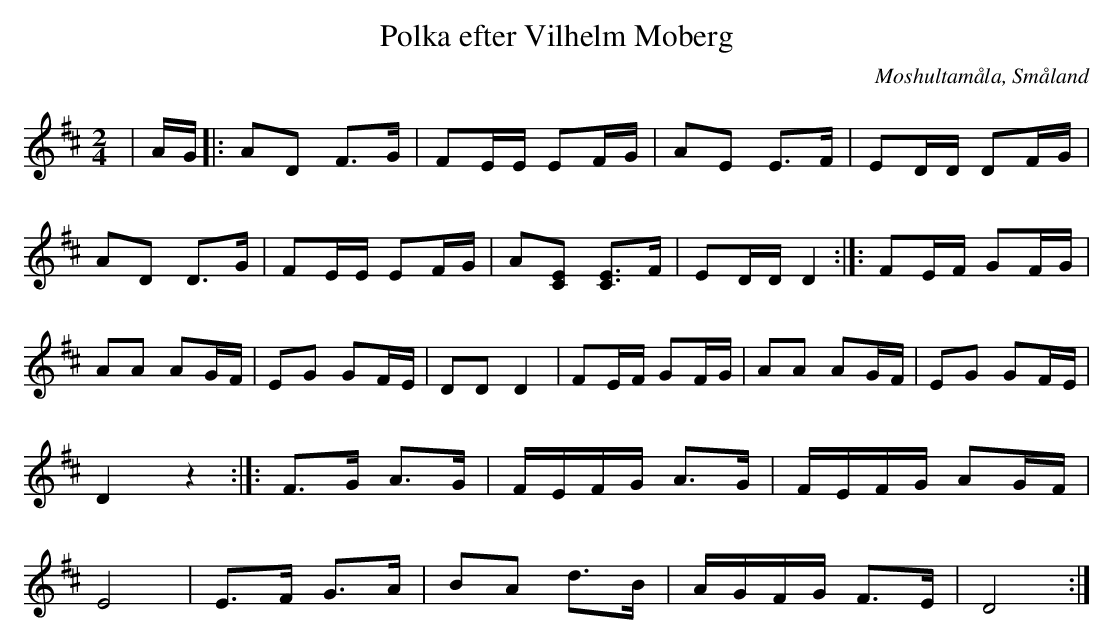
X:1
T:Polka efter Vilhelm Moberg
O:Moshultamåla, Småland
M:2/4
L:1/16
K:D
| AG|: A2D2 F3G | F2EE E2FG | A2E2 E3F | E2DD D2FG | A2D2 D3G | F2EE E2FG | A2[E2C2] [E3C3]F | E2DD D4 :|]: F2EF G2FG | A2A2 A2GF | E2G2 G2FE | D2D2 D4 | F2EF G2FG | A2A2 A2GF | E2G2 G2FE | D4 z4:|]: F3G A3G | FEFG A3G | FEFG A2GF | E8 | E3F G3A | B2A2 d3B | AGFG F3E | D8 :|
